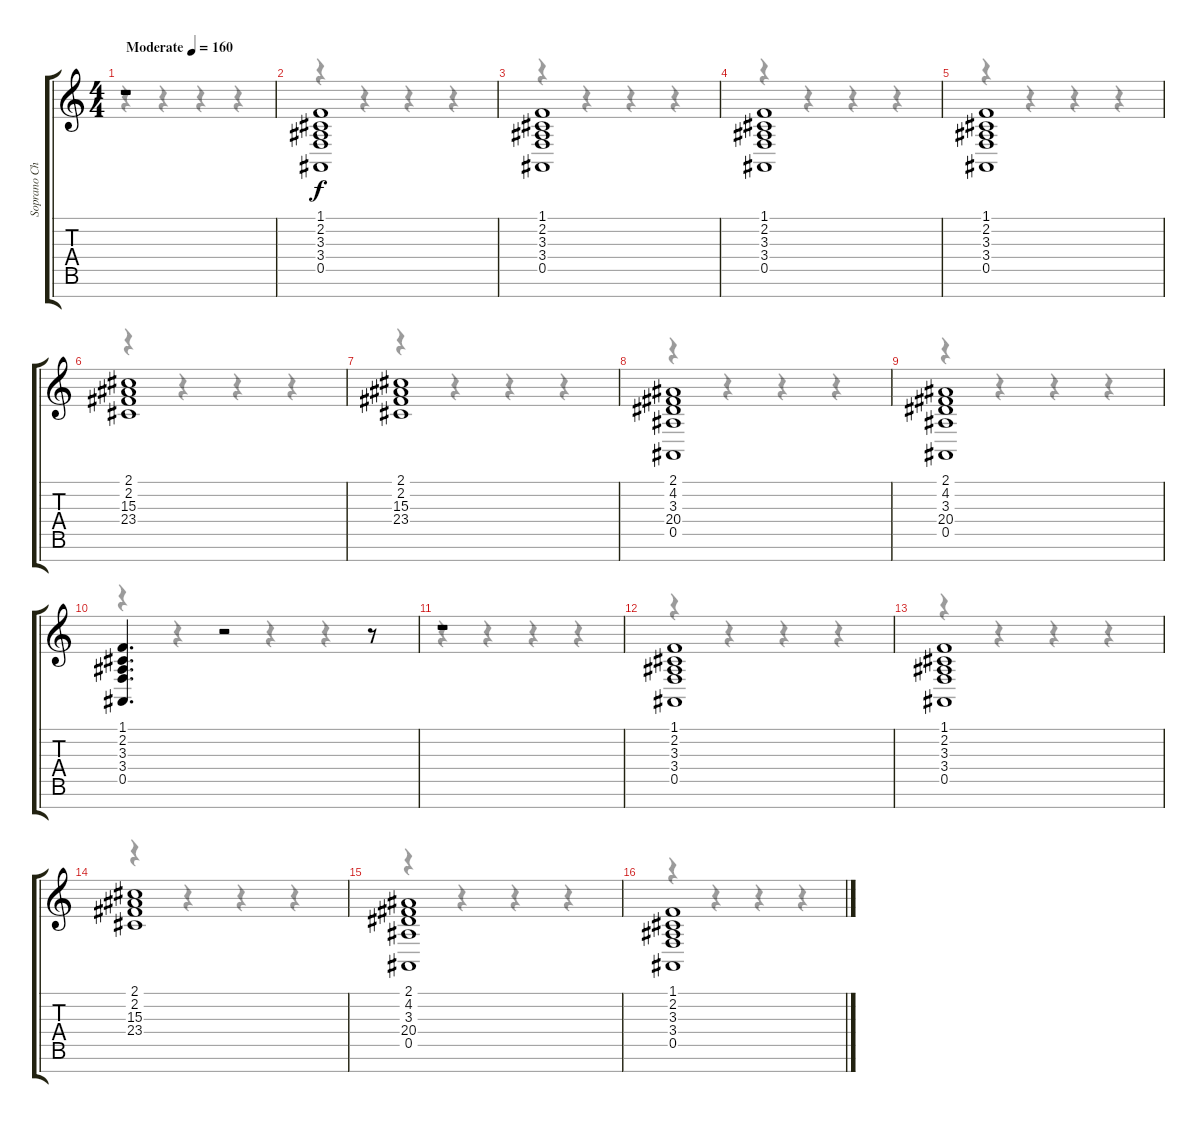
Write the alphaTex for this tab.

\track ("Soprano Choir" "Soprano Ch") {instrument choiraahs}
\staff {score tabs}
\tuning (E4 B3 G3 D3 Bb2 E2 B1) {hide}
\voice
\ts (4 4)
\tempo (160 "Moderate")
\clef g2
\ks c
r.1{dy f instrument choiraahs} |
(1.1 2.2 3.3 3.4 0.5).1 |
(1.1 2.2 3.3 3.4 0.5).1 |
(1.1 2.2 3.3 3.4 0.5).1 |
(1.1 2.2 3.3 3.4 0.5).1 |
(2.1 2.2 15.3 23.4).1 |
(2.1 2.2 15.3 23.4).1 |
(2.1 4.2 3.3 20.4 0.5).1 |
(2.1 4.2 3.3 20.4 0.5).1 |
(1.1 2.2 3.3 3.4 0.5).4{d} r.2 r.8 |
r.1 |
(1.1 2.2 3.3 3.4 0.5).1 |
(1.1 2.2 3.3 3.4 0.5).1 |
(2.1 2.2 15.3 23.4).1 |
(2.1 4.2 3.3 20.4 0.5).1 |
(1.1 2.2 3.3 3.4 0.5).1
\voice
\clef g2
\ottava regular
\simile none
\ks c
r.4{dy f} r.4 r.4 r.4 |
r.4 r.4 r.4 r.4 |
r.4 r.4 r.4 r.4 |
r.4 r.4 r.4 r.4 |
r.4 r.4 r.4 r.4 |
r.4 r.4 r.4 r.4 |
r.4 r.4 r.4 r.4 |
r.4 r.4 r.4 r.4 |
r.4 r.4 r.4 r.4 |
r.4 r.4 r.4 r.4 |
r.4 r.4 r.4 r.4 |
r.4 r.4 r.4 r.4 |
r.4 r.4 r.4 r.4 |
r.4 r.4 r.4 r.4 |
r.4 r.4 r.4 r.4 |
r.4 r.4 r.4 r.4
